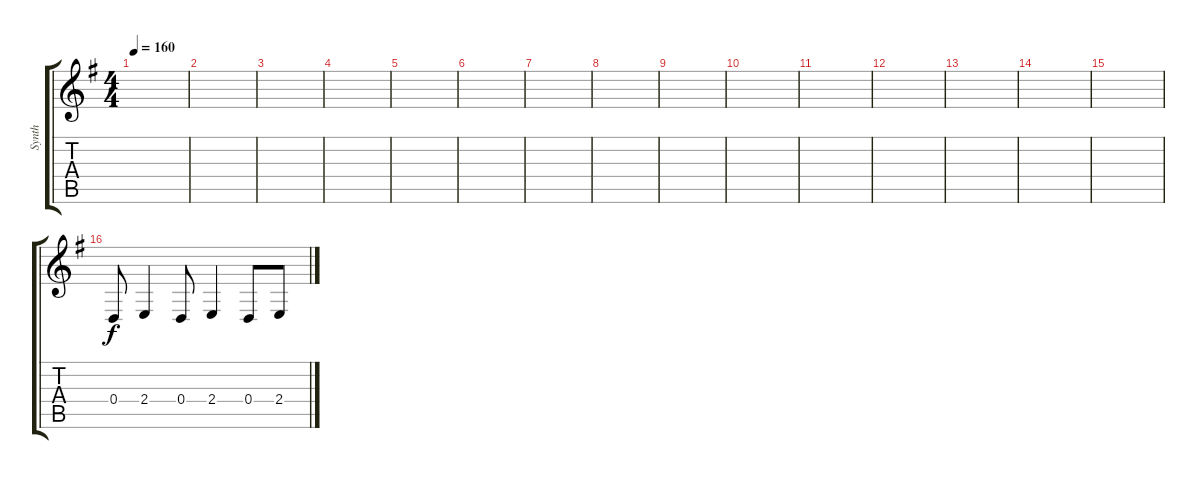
\track ("Synth" "Synth") {instrument rockorgan}
\staff {score tabs}
\tuning (E4 B3 G3 D3 A2 E2) {hide}
\ts (4 4)
\tempo 160
\clef g2
\ks g
|
|
|
|
|
|
|
|
|
|
|
|
|
|
|
0.4.8 2.4.4 0.4.8 2.4.4 0.4.8 2.4.8
